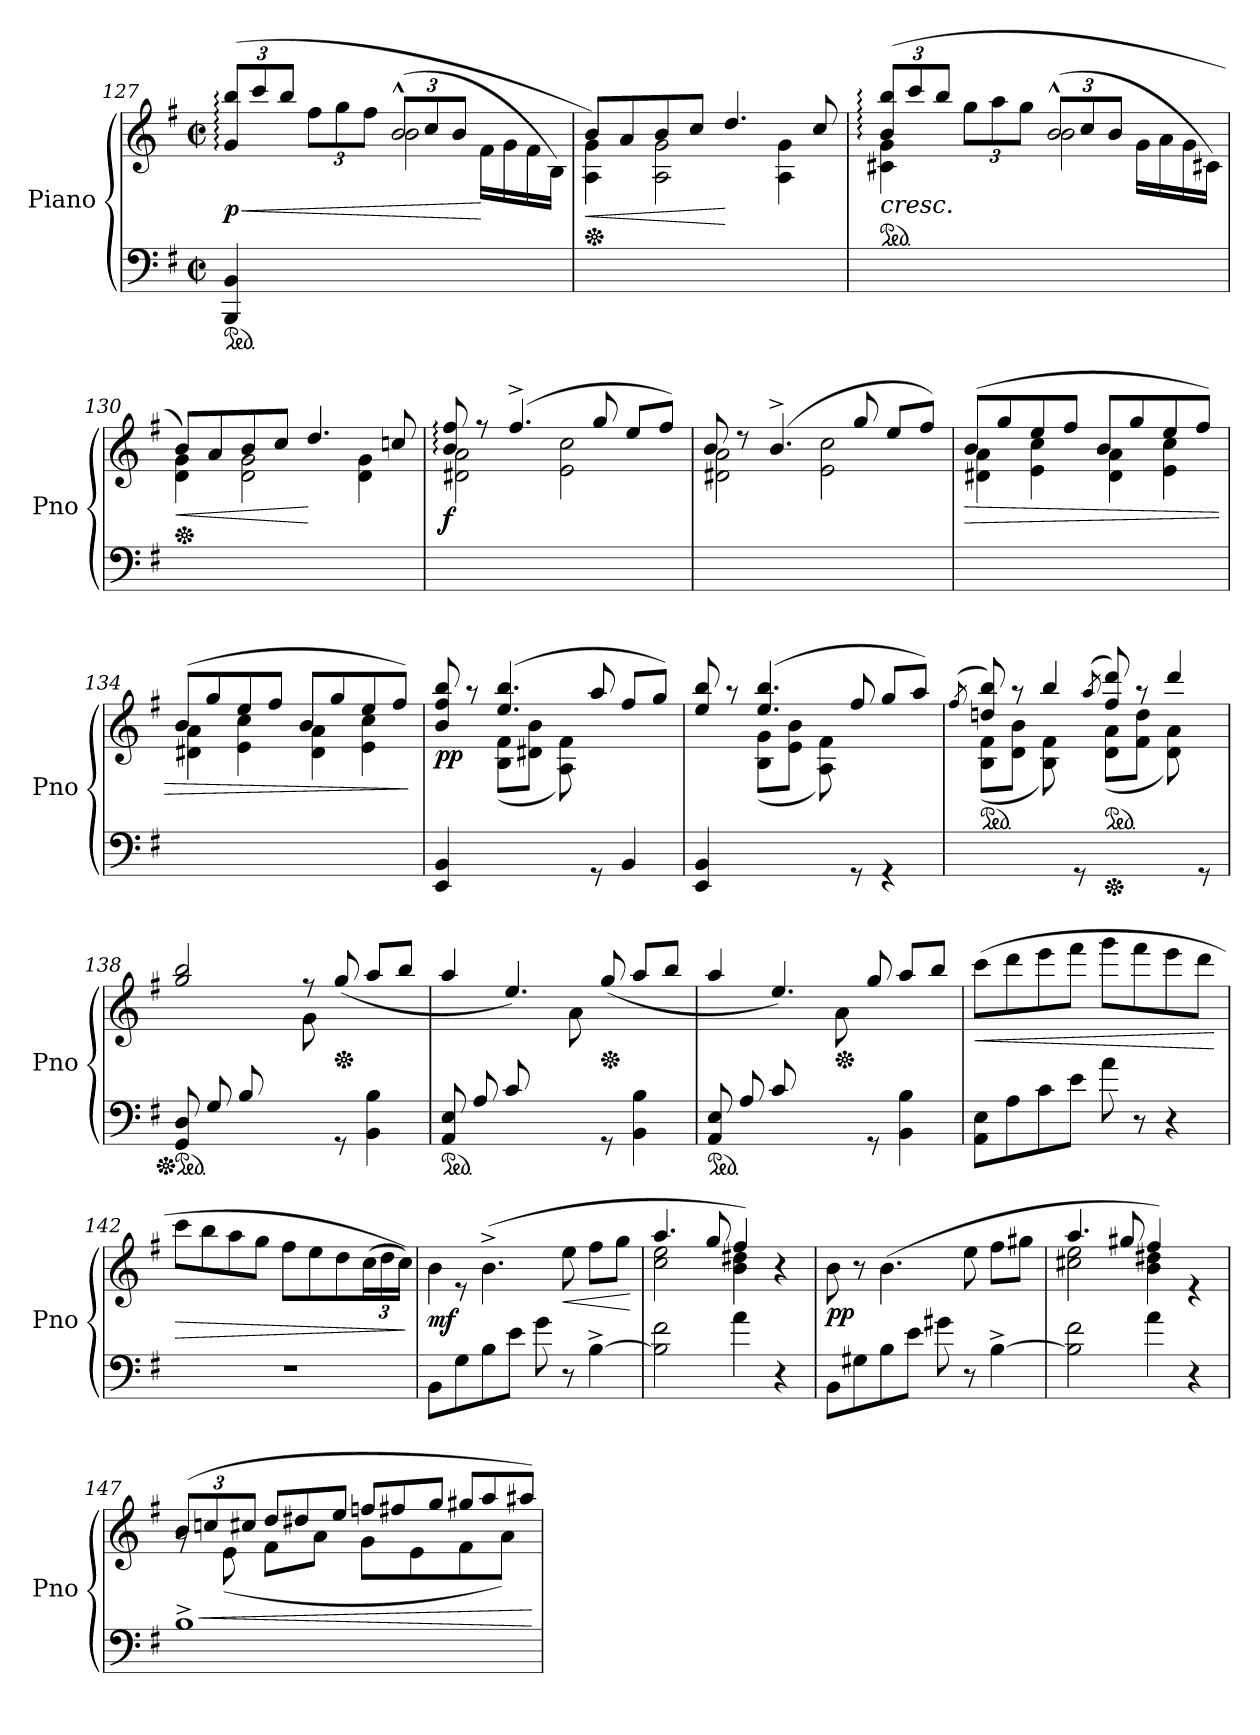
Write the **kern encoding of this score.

**kern	**kern	**dynam
*part1	*part1	*part1
*staff2	*staff1	*staff1/2
*I"Piano	*	*
*I'Pno	*	*
*clefF4	*clefG2	*
*k[f#]	*k[f#]	*
*M2/2	*M2/2	*
*met(c|)	*met(c|)	*
*ped	*	*
*	*Xbrackettup	*
=127	=127	=127
!	!	!LO:HP:b
*	*^	*
!	!	!	!LO:DY:n=1:b
4BBB/ 4BB/	(12g/: 12bb/:L	2ryy	< p
.	12ccc/	.	.
.	12bb/J	.	.
4ryy	12ff#\L	.	.
.	12gg\	.	.
.	12ff#\J	.	.
!	!LO:N:head=open	!LO:N:head=open	!
2ryy	(12b^^/L	2b\	.
.	12cc/	.	.
.	12b/J	.	.
.	16f#\LL	.	[
.	16g\	.	.
.	16f#\	.	.
.	16B\JJ)	.	.
=128	=128	=128	=128
*	*Xped	*	*
!	!	!	!LO:HP:b
1ryy	8b/L)	4A\ 4g\	<
.	8a/	.	.
.	8b/	2A\ 2g\	.
.	8cc/J	.	.
.	4.dd/	.	[
.	.	4A\ 4g\	.
.	8cc/	.	.
=129	=129	=129	=129
!	!	!	!LO:HP:b
*	*ped	*	*
4ryy	(12b/: 12bb/:L	4c#X\ 4g\	<
.	12ccc/	.	.
.	12bb/J	.	.
4ryy	12gg\L	4ryy	.
.	12aa\	.	.
.	12gg\J	.	.
!	!LO:N:head=open	!LO:N:head=open	!
2ryy	(12b^^/L	2b\	.
.	12cc/	.	.
.	12b/J	.	.
.	16g\LL	.	.
.	16a\	.	.
.	16g\	.	.
.	16c#X\JJ)	.	.
!!LO:LB:g=z	!!
=130	=130	=130	=130
*	*Xped	*	*
!	!	!	!LO:HP:b
1ryy	8b/L)	4d\ 4g\	<
.	8a/	.	.
.	8b/	2d\ 2g\	.
.	8cc/J	.	.
.	4.dd/	.	[
.	.	4d\ 4g\	.
.	8ccn/	.	.
*	*v	*v	*
.	.	[
=131	=131	=131
*	*^	*
!	!	!	!LO:DY:b
1ryy	8b/: 8ff#/:	2d#X\ 2a\	f
.	8rff	.	.
.	(>4.ff#^/	.	.
.	.	2e\ 2cc\	.
.	8gg/	.	.
.	8ee/L	.	.
.	8ff#/J)	.	.
=132	=132	=132	=132
1ryy	8b/	2d#X\ 2a\	.
.	8rdd	.	.
.	(>4.b^/	.	.
.	.	2e\ 2cc\	.
.	8gg/	.	.
.	8ee/L	.	.
.	8ff#/J)	.	.
=133	=133	=133	=133
!	!	!	!LO:HP:b
1ryy	(>8b/L	4d#X\ 4a\	>
.	8gg/	.	.
*	*MM140	*	*
.	8ee/	4e\ 4cc\	.
.	8ff#/J	.	.
.	8b/L	4d#\ 4a\	.
.	8gg/	.	.
.	8ee/	4e\ 4cc\	.
.	8ff#/J)	.	.
!!LO:LB:g=z	!!
=134	=134	=134	=134
1ryy	(>8b/L	4d#X\ 4a\	.
.	8gg/	.	.
.	8ee/	4e\ 4cc\	.
.	8ff#/J	.	.
*	*MM136	*	*
.	8b/L	4d#\ 4a\	.
.	8gg/	.	.
.	8ee/	4e\ 4cc\	.
.	8ff#/J)	.	.
*	*v	*v	*
.	.	]
=135	=135	=135
*	*MM144	*
*	*^	*
!	!	!	!LO:DY:b
4EE/ 4BB/	8b/ 8ff#/ 8bb/	4ryy	pp
.	8raa	.	.
4.ryy	(>4.ee/ 4.bb/	(8B\ 8f#\L	.
.	.	8d#X\ 8b\J	.
.	.	8A\ 8f#\)	.
8rGG	8aa/	4.ryy	.
4BB/	8ff#/L	.	.
.	8gg/J)	.	.
=136	=136	=136	=136
4EE/ 4BB/	8ee/ 8bb/	4ryy	.
.	8raa	.	.
4.ryy	(>4.ee/ 4.bb/	(8B\ 8g\L	.
.	.	8e\ 8b\J	.
.	.	8A\ 8f#\)	.
8rGG	8ff#/	4.ryy	.
4rGG	8gg/L	.	.
.	8aa/J)	.	.
=137	=137	=137	=137
.	(>8qff#/	.	.
*	*ped	*	*
4.ryy	8ddn/ 8bb/)	(8B\ 8f#\L	.
.	8raa	8d\ 8b\J	.
.	4bb/	8B\ 8f#\)	.
8rGG	.	8ryy	.
.	(8qaa/	.	.
*Xped	*	*	*
*	*ped	*	*
4.ryy	8ff#/ 8ddd/)	(8d\ 8a\L	.
.	8raa	8f#\ 8dd\J	.
.	4ddd/	8d\ 8a\)	.
8rGG	.	8ryy	.
!!LO:LB:g=z	!!
=138	=138	=138	=138
*Xped	*	*	*
*ped	*	*	*
(8GG/ 8D/L	2gg/ 2bb/	4.ryy	.
8G/	.	.	.
8B/	.	.	.
4ryy	.	8d\J	.
.	8rff	8g\)	.
*	*Xped	*	*
8rGG	(>8gg/	4.ryy	.
4BB\ 4B\	8aa/L	.	.
.	8bb/J	.	.
=139	=139	=139	=139
*ped	*	*	*
(8AA/ 8E/L	4aa/	4.ryy	.
8A/	.	.	.
8c/	4.ee/)	.	.
4ryy	.	8e\J	.
.	.	8a\)	.
*	*Xped	*	*
8rGG	(>8gg/	4.ryy	.
4BB\ 4B\	8aa/L	.	.
.	8bb/J	.	.
=140	=140	=140	=140
*ped	*	*	*
(8AA/ 8E/L	4aa/	4.ryy	.
8A/	.	.	.
8c/	4.ee/)	.	.
4ryy	.	8e\J	.
*	*Xped	*	*
.	.	8a\)	.
8rGG	8gg/	4.ryy	.
4BB\ 4B\	8aa/L	.	.
.	8bb/J	.	.
*	*v	*v	*
=141	=141	=141
!	!	!LO:HP:b
8AA\ 8E\L	(8ccc\L	<
8A\	8ddd\	.
8c\	8eee\	.
8e\J	8fff#\J	.
8a\	8ggg\L	.
8r	8fff#\	.
4r	8eee\	.
.	8ddd\J	.
.	.	[
=142	=142	=142
!	!	!LO:HP:b
1r	8ccc\L	>
.	8bb\	.
.	8aa\	.
.	8gg\J	.
.	8ff#\L	.
.	8ee\	.
.	8dd\	.
.	(24cc\L	.
.	24dd\	.
.	24cc\JJ))	.
.	.	]
!!LO:PB:g=z
=143	=143	=143
*	*^	*
!	!	!	!LO:DY:b
8BB\L	4b\	8ryy	mf
8G\	.	8r	.
8B\	(>4.b^\	2.ryy	.
8e\J	.	.	.
8g\	.	.	.
!	!	!	!LO:HP:b
8r	8ee\	.	<
[4B^\	8ff#\L	.	.
.	8gg\J	.	.
*	*v	*v	*
.	.	[
=144	=144	=144
*	*^	*
2B\] 2f#\	4.aa/	2cc\ 2ee\	.
.	8gg/	.	.
4a\	4ff#/)	4b\ 4dd#X\	.
4r	4r	4ryy	.
=145	=145	=145	=145
!	!	!	!LO:DY:b
*	*v	*v	*
8BB\L	8b\	pp
8G#X\	8r	.
8B\	(4.b\	.
8e\J	.	.
8g#X\	.	.
8r	8ee\	.
[4B^\	8ff#\L	.
.	8gg#X\J	.
=146	=146	=146
*	*^	*
2B\] 2f#\	4.aa/	2cc#X\ 2ee\	.
.	8gg#X/	.	.
4a\	4ff#/)	4b\ 4dd#X\	.
4r	4re	4ryy	.
!!LO:LB:g=z	!!
=147	=147	=147	=147
1B^	(12b/L	8rg	.
!	!	!	!LO:HP:b
.	12ccn/	.	<
.	.	(8e\	.
.	12cc#X/J	.	.
*	*Xtuplet	*	*
.	12dd/L	8f#\L	.
.	12dd#X/	.	.
.	.	8a\J	.
.	12ee/J	.	.
.	12ffn/L	8g\L	.
.	12ff#X/	.	.
.	.	8e\	.
.	12gg/J	.	.
.	12gg#X/L	8f#\	.
.	12aa/	.	.
.	.	8a\J)	.
.	12aa#X/J)	.	.
*	*v	*v	*
.	.	[
=	=	=
*-	*-	*-
